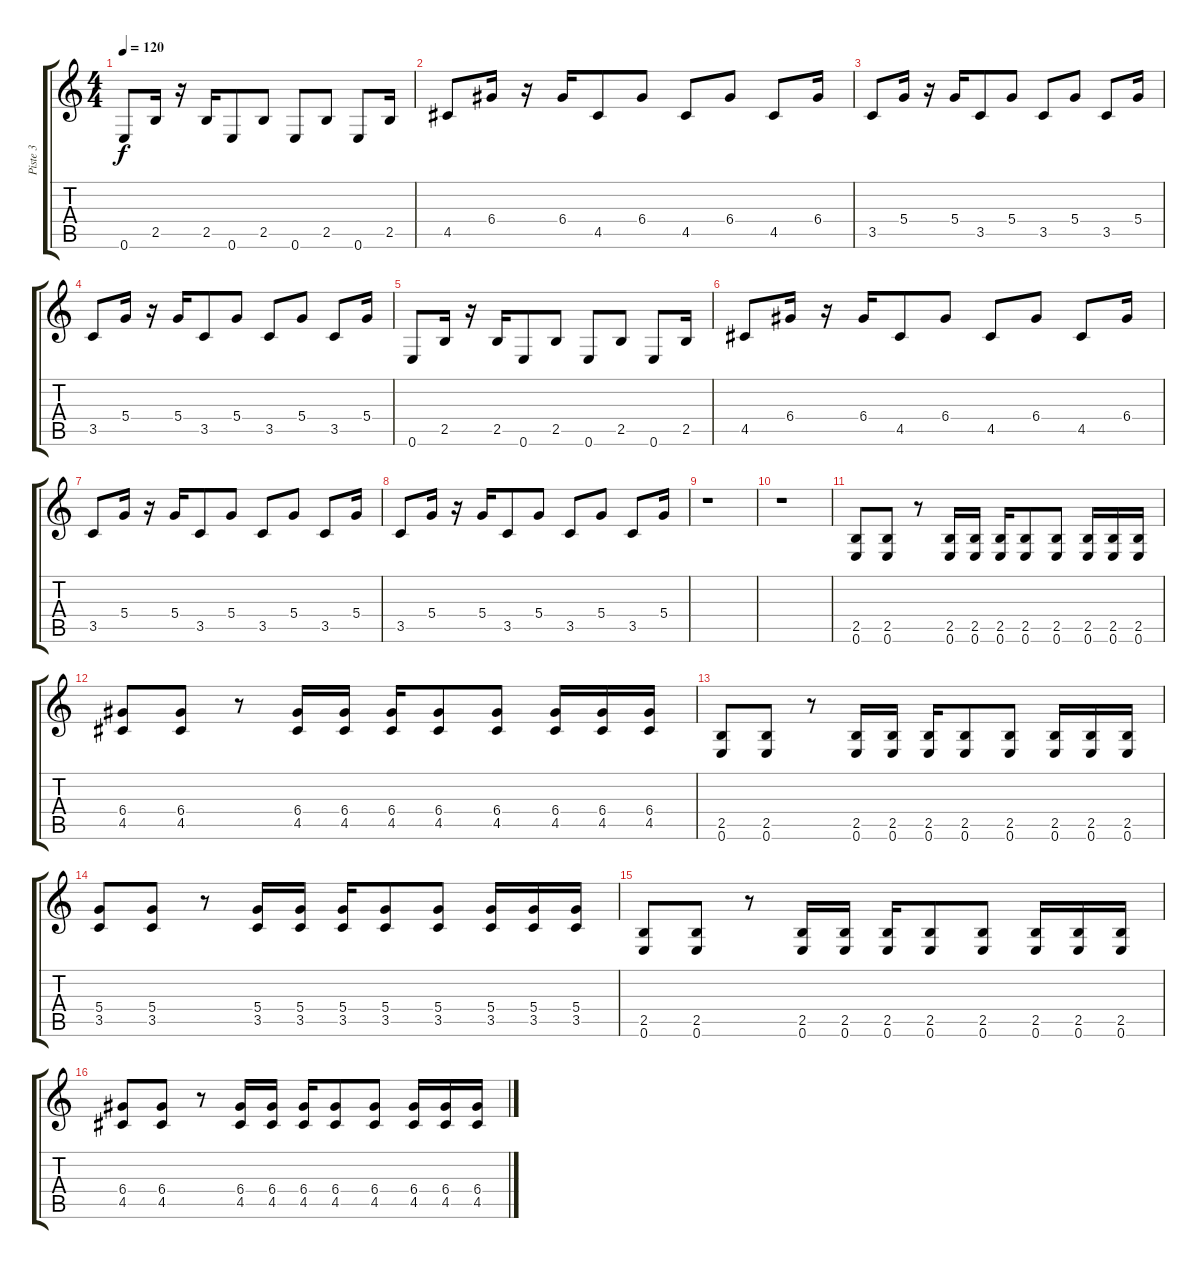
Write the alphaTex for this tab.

\track ("Piste 3" "Piste 3") {instrument acousticguitarnylon}
\staff {score tabs}
\tuning (E4 B3 G3 D3 A2 E2) {hide}
\ts (4 4)
\tempo 120
\clef g2
\ks c
0.6.8{dy f} 2.5.16 r.16 2.5.16 0.6.8 2.5.8 0.6.8 2.5.8 0.6.8 2.5.16 |
4.5.8 6.4.16 r.16 6.4.16 4.5.8 6.4.8 4.5.8 6.4.8 4.5.8 6.4.16 |
3.5.8 5.4.16 r.16 5.4.16 3.5.8 5.4.8 3.5.8 5.4.8 3.5.8 5.4.16 |
3.5.8 5.4.16 r.16 5.4.16 3.5.8 5.4.8 3.5.8 5.4.8 3.5.8 5.4.16 |
0.6.8 2.5.16 r.16 2.5.16 0.6.8 2.5.8 0.6.8 2.5.8 0.6.8 2.5.16 |
4.5.8 6.4.16 r.16 6.4.16 4.5.8 6.4.8 4.5.8 6.4.8 4.5.8 6.4.16 |
3.5.8 5.4.16 r.16 5.4.16 3.5.8 5.4.8 3.5.8 5.4.8 3.5.8 5.4.16 |
3.5.8 5.4.16 r.16 5.4.16 3.5.8 5.4.8 3.5.8 5.4.8 3.5.8 5.4.16 |
r.1 |
r.1 |
(2.5 0.6).8 (2.5 0.6).8 r.8 (2.5 0.6).16 (2.5 0.6).16 (2.5 0.6).16 (2.5 0.6).8 (2.5 0.6).8 (2.5 0.6).16 (2.5 0.6).16 (2.5 0.6).16 |
(6.4 4.5).8 (6.4 4.5).8 r.8 (6.4 4.5).16 (6.4 4.5).16 (6.4 4.5).16 (6.4 4.5).8 (6.4 4.5).8 (6.4 4.5).16 (6.4 4.5).16 (6.4 4.5).16 |
(2.5 0.6).8 (2.5 0.6).8 r.8 (2.5 0.6).16 (2.5 0.6).16 (2.5 0.6).16 (2.5 0.6).8 (2.5 0.6).8 (2.5 0.6).16 (2.5 0.6).16 (2.5 0.6).16 |
(5.4 3.5).8 (5.4 3.5).8 r.8 (5.4 3.5).16 (5.4 3.5).16 (5.4 3.5).16 (5.4 3.5).8 (5.4 3.5).8 (5.4 3.5).16 (5.4 3.5).16 (5.4 3.5).16 |
(2.5 0.6).8 (2.5 0.6).8 r.8 (2.5 0.6).16 (2.5 0.6).16 (2.5 0.6).16 (2.5 0.6).8 (2.5 0.6).8 (2.5 0.6).16 (2.5 0.6).16 (2.5 0.6).16 |
(6.4 4.5).8 (6.4 4.5).8 r.8 (6.4 4.5).16 (6.4 4.5).16 (6.4 4.5).16 (6.4 4.5).8 (6.4 4.5).8 (6.4 4.5).16 (6.4 4.5).16 (6.4 4.5).16
